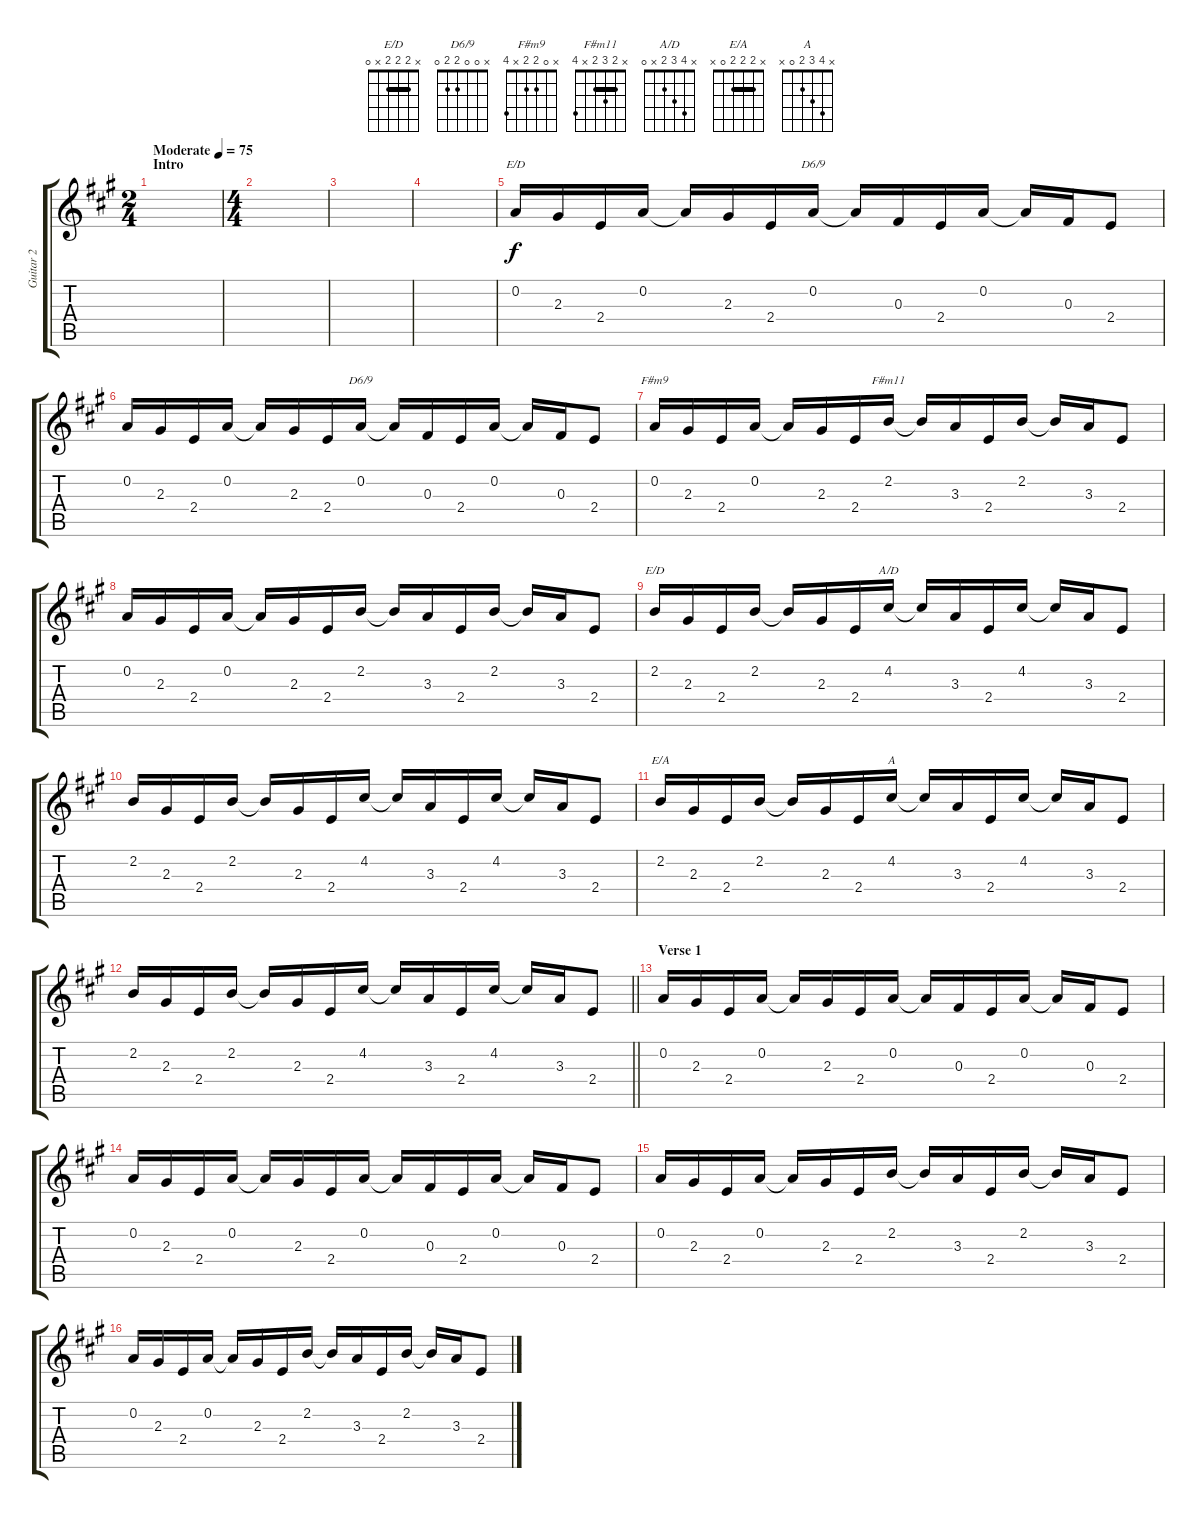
\track ("Guitar 2" "Guitar 2") {instrument electricguitarclean}
\staff {score tabs}
\tuning (D4 A3 Gb3 D3 A2 D2) {hide}
\chord ("E/D" x 0 2 2 2 0)
\chord ("D6/9" x 0 x x x x)
\chord ("D6/9" x 0 0 2 2 0)
\chord ("F#m9" x 0 2 2 x 4)
\chord ("F#m11" x 2 3 2 x 4) {barre 2}
\chord ("E/D" x 2 2 2 x 0) {barre 2}
\chord ("A/D" x 4 3 2 x 0)
\chord ("E/A" x 2 2 2 0 x) {barre 2}
\chord ("A" x 4 3 2 0 x)
\ts (2 4)
\section ("" "Intro")
\tempo (75 "Moderate")
\clef g2
\ks f#minor
|
\ts (4 4)
|
|
|
0.2.16{ch "E/D" volume 13} 2.3.16 2.4.16 0.2.16 0.2{t}.16 2.3.16 2.4.16 0.2.16{ch "D6/9"} 0.2{t}.16 0.3.16 2.4.16 0.2.16 0.2{t}.16 0.3.16 2.4.8 |
0.2.16 2.3.16 2.4.16 0.2.16 0.2{t}.16 2.3.16 2.4.16 0.2.16{ch "D6/9"} 0.2{t}.16 0.3.16 2.4.16 0.2.16 0.2{t}.16 0.3.16 2.4.8 |
0.2.16{ch "F#m9"} 2.3.16 2.4.16 0.2.16 0.2{t}.16 2.3.16 2.4.16 2.2.16{ch "F#m11"} 2.2{t}.16 3.3.16 2.4.16 2.2.16 2.2{t}.16 3.3.16 2.4.8 |
0.2.16 2.3.16 2.4.16 0.2.16 0.2{t}.16 2.3.16 2.4.16 2.2.16 2.2{t}.16 3.3.16 2.4.16 2.2.16 2.2{t}.16 3.3.16 2.4.8 |
2.2.16{ch "E/D"} 2.3.16 2.4.16 2.2.16 2.2{t}.16 2.3.16 2.4.16 4.2.16{ch "A/D"} 4.2{t}.16 3.3.16 2.4.16 4.2.16 4.2{t}.16 3.3.16 2.4.8 |
2.2.16 2.3.16 2.4.16 2.2.16 2.2{t}.16 2.3.16 2.4.16 4.2.16 4.2{t}.16 3.3.16 2.4.16 4.2.16 4.2{t}.16 3.3.16 2.4.8 |
2.2.16{ch "E/A"} 2.3.16 2.4.16 2.2.16 2.2{t}.16 2.3.16 2.4.16 4.2.16{ch "A"} 4.2{t}.16 3.3.16 2.4.16 4.2.16 4.2{t}.16 3.3.16 2.4.8 |
\barLineRight lightlight
2.2.16 2.3.16 2.4.16 2.2.16 2.2{t}.16 2.3.16 2.4.16 4.2.16 4.2{t}.16 3.3.16 2.4.16 4.2.16 4.2{t}.16 3.3.16 2.4.8 |
\section ("" "Verse 1")
0.2.16 2.3.16 2.4.16 0.2.16 0.2{t}.16 2.3.16 2.4.16 0.2.16 0.2{t}.16 0.3.16 2.4.16 0.2.16 0.2{t}.16 0.3.16 2.4.8 |
0.2.16 2.3.16 2.4.16 0.2.16 0.2{t}.16 2.3.16 2.4.16 0.2.16 0.2{t}.16 0.3.16 2.4.16 0.2.16 0.2{t}.16 0.3.16 2.4.8 |
0.2.16 2.3.16 2.4.16 0.2.16 0.2{t}.16 2.3.16 2.4.16 2.2.16 2.2{t}.16 3.3.16 2.4.16 2.2.16 2.2{t}.16 3.3.16 2.4.8 |
0.2.16 2.3.16 2.4.16 0.2.16 0.2{t}.16 2.3.16 2.4.16 2.2.16 2.2{t}.16 3.3.16 2.4.16 2.2.16 2.2{t}.16 3.3.16 2.4.8
